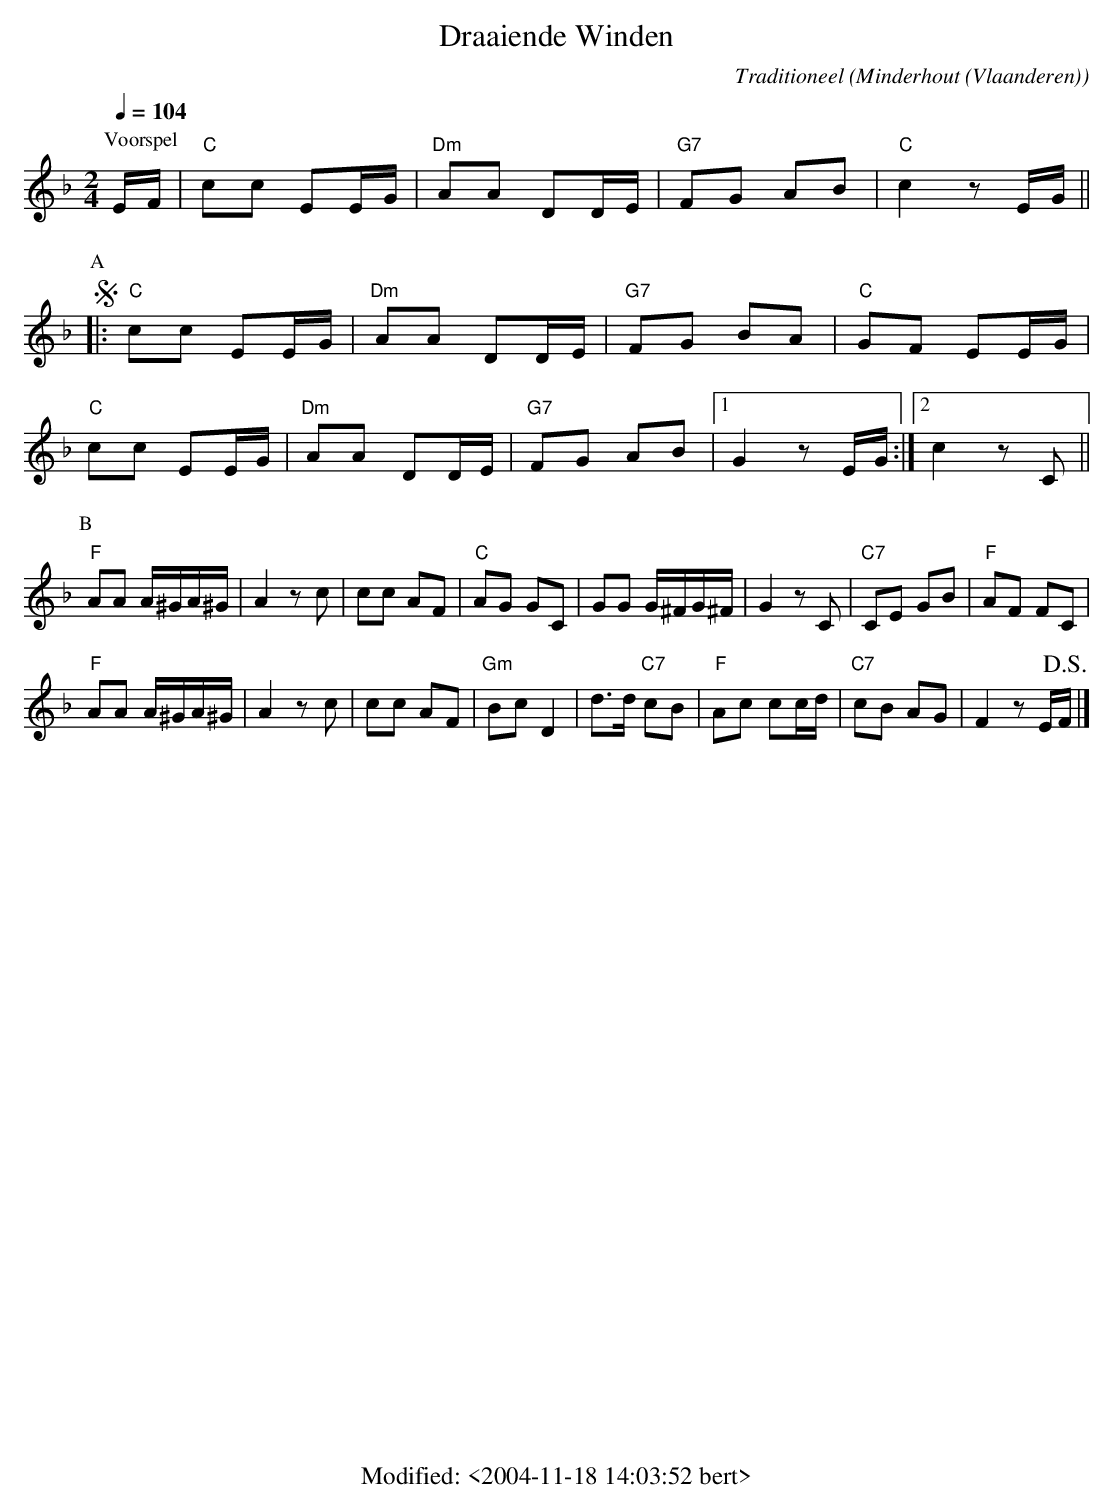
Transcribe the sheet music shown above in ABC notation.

X:1
T:Draaiende Winden
C:Traditioneel
O:Minderhout (Vlaanderen)
Q:1/4=104
M:2/4
L:1/8
K:F
P:Voorspel
E/F/|"C"cc EE/G/|"Dm"AA DD/E/|"G7"FG AB|"C"c2 z E/G/ ||
P:A
!segno!|: "C"cc EE/G/|"Dm"AA DD/E/|"G7"FG BA|"C"GF EE/G/ |
"C"cc EE/G/|"Dm"AA DD/E/|"G7"FG AB |[1G2 z E/G/ :|[2 c2 z C ||
P:B
K:F
"F"AA A/^G/2A/^G/|A2 zc|cc AF|"C"AG GC|GG G/^F/G/^F/|G2 zC| "C7"CE GB|"F"AF FC|
"F"AA A/^G/A/^G/|A2 zc|cc AF|"Gm"Bc D2|d>d "C7"cB|"F"Ac cc/d/|"C7"cB AG|F2 z E/!D.S.!F/|]
